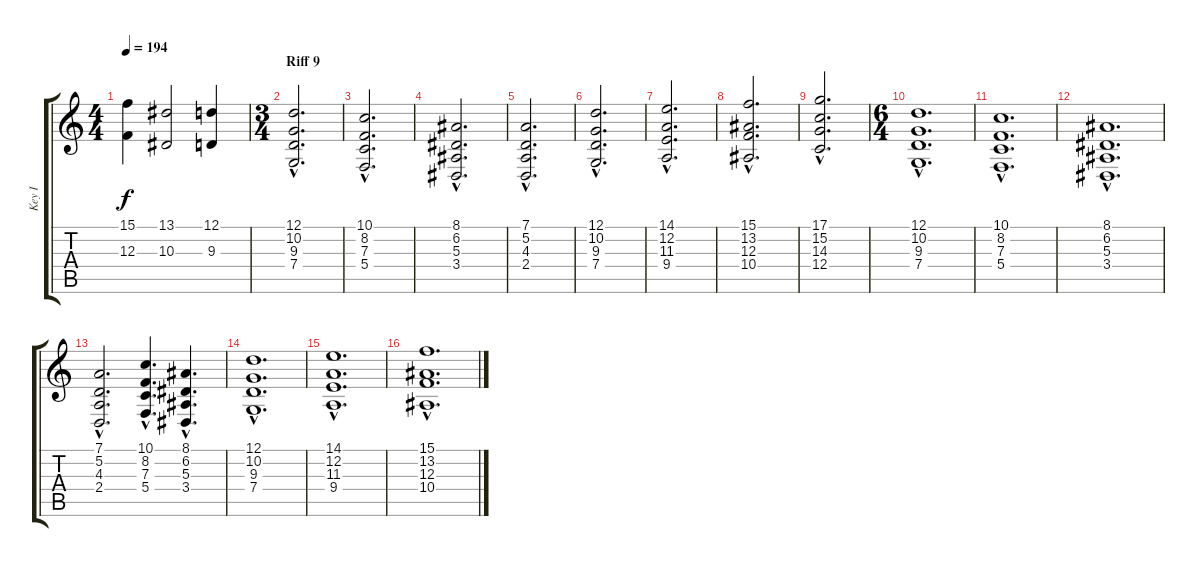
\track ("Key I" "Key I") {instrument stringensemble1}
\staff {score tabs}
\tuning (D4 A3 F3 C3 G2 D2) {hide}
\ts (4 4)
\tempo 194
\clef g2
\ks c
(15.1{t} 12.3{t}).4{dy f} (13.1 10.3).2 (12.1 9.3).4 |
\ts (3 4)
\section ("" "Riff 9")
(12.1{hac} 10.2{hac} 9.3{hac} 7.4{hac}).2{d} |
(10.1{hac} 8.2{hac} 7.3{hac} 5.4{hac}).2{d} |
(8.1{hac} 6.2{hac} 5.3{hac} 3.4{hac}).2{d} |
(7.1{hac} 5.2{hac} 4.3{hac} 2.4{hac}).2{d} |
(12.1{hac} 10.2{hac} 9.3{hac} 7.4{hac}).2{d} |
(14.1{hac} 12.2{hac} 11.3{hac} 9.4{hac}).2{d} |
(15.1{hac} 13.2{hac} 12.3{hac} 10.4{hac}).2{d} |
(17.1{hac} 15.2{hac} 14.3{hac} 12.4{hac}).2{d} |
\ts (6 4)
(12.1{hac} 10.2{hac} 9.3{hac} 7.4{hac}).1{d} |
(10.1{hac} 8.2{hac} 7.3{hac} 5.4{hac}).1{d} |
(8.1{hac} 6.2{hac} 5.3{hac} 3.4{hac}).1{d} |
(7.1{hac} 5.2{hac} 4.3{hac} 2.4{hac}).2{d} (10.1{hac} 8.2{hac} 7.3{hac} 5.4{hac}).4{d} (8.1{hac} 6.2{hac} 5.3{hac} 3.4{hac}).4{d} |
(12.1{hac} 10.2{hac} 9.3{hac} 7.4{hac}).1{d} |
(14.1{hac} 12.2{hac} 11.3{hac} 9.4{hac}).1{d} |
(15.1{hac} 13.2{hac} 12.3{hac} 10.4{hac}).1{d}
